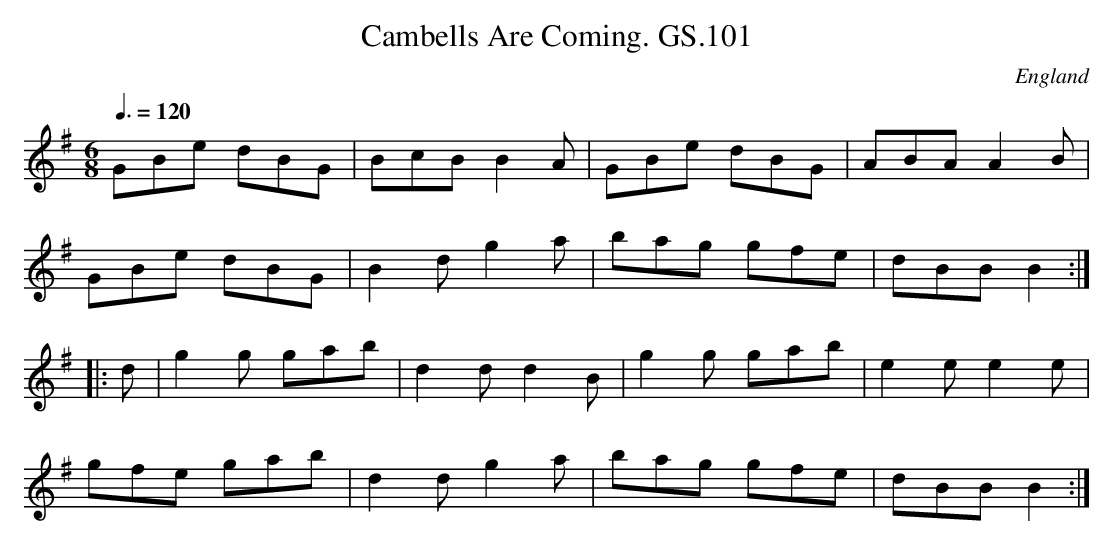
X:1
T:Cambells Are Coming. GS.101
L:1/8
M:6/8
O:England
Q:3/8=120
K:G Major
GBe dBG | BcB B2 A | GBe dBG | ABA A2B |!
GBe dBG | B2d g2a | bag gfe |dBB B2 :|!
|:d| g2g gab | d2d d2B | g2g gab | e2ee2e |!
gfe gab | d2d g2a | bag gfe | dBB B2 :|
